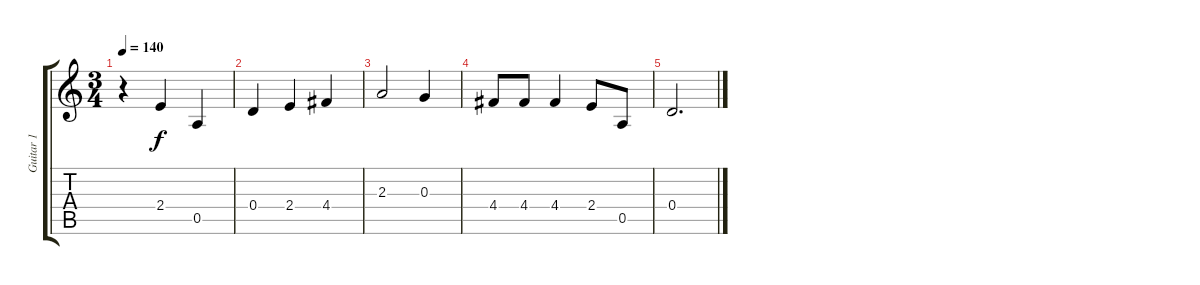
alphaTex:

\track ("Guitar 1" "Guitar 1") {instrument acousticguitarsteel}
\staff {score tabs}
\tuning (E4 B3 G3 D3 A2 E2) {hide}
\ts (3 4)
\tempo 140
\clef g2
\ks c
r.4{dy f} 2.4.4 0.5.4 |
0.4.4 2.4.4 4.4.4 |
2.3.2 0.3.4 |
4.4.8 4.4.8 4.4.4 2.4.8 0.5.8 |
0.4.2{d}
